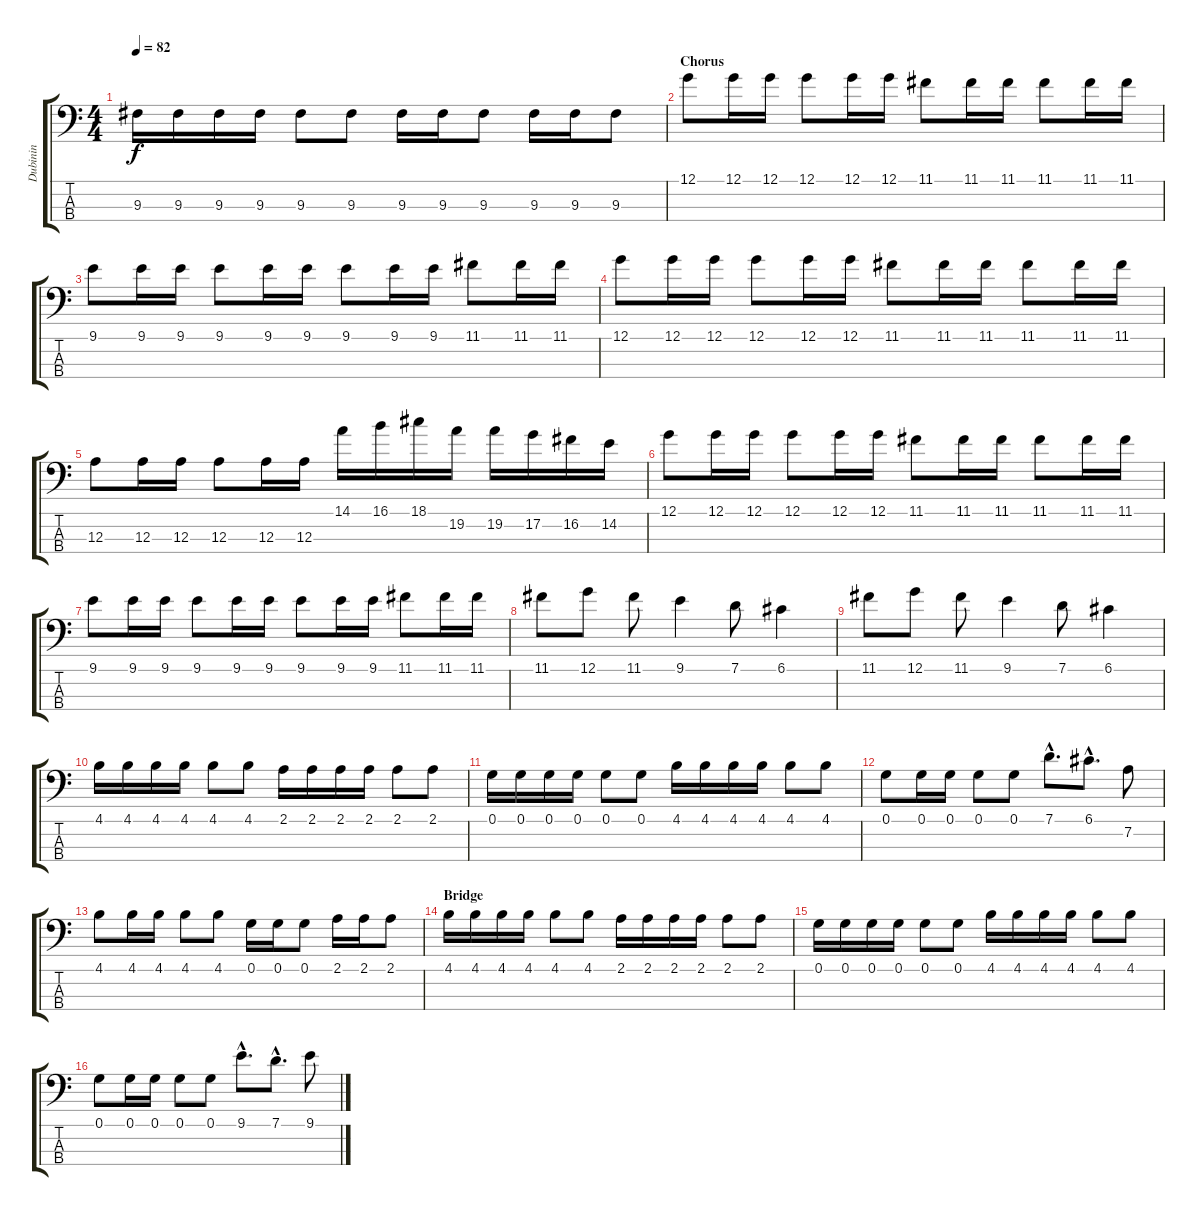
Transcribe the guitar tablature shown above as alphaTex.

\track ("Dubinin" "Dubinin") {instrument electricbassfinger}
\staff {score tabs}
\tuning (G2 D2 A1 E1) {hide}
\ts (4 4)
\tempo 82
\clef f4
\ks c
9.3.16{dy f} 9.3.16 9.3.16 9.3.16 9.3.8 9.3.8 9.3.16 9.3.16 9.3.8 9.3.16 9.3.16 9.3.8 |
\section ("" "Chorus")
12.1.8 12.1.16 12.1.16 12.1.8 12.1.16 12.1.16 11.1.8 11.1.16 11.1.16 11.1.8 11.1.16 11.1.16 |
9.1.8 9.1.16 9.1.16 9.1.8 9.1.16 9.1.16 9.1.8 9.1.16 9.1.16 11.1.8 11.1.16 11.1.16 |
12.1.8 12.1.16 12.1.16 12.1.8 12.1.16 12.1.16 11.1.8 11.1.16 11.1.16 11.1.8 11.1.16 11.1.16 |
12.3.8 12.3.16 12.3.16 12.3.8 12.3.16 12.3.16 14.1.16 16.1.16 18.1.16 19.2.16 19.2.16 17.2.16 16.2.16 14.2.16 |
12.1.8 12.1.16 12.1.16 12.1.8 12.1.16 12.1.16 11.1.8 11.1.16 11.1.16 11.1.8 11.1.16 11.1.16 |
9.1.8 9.1.16 9.1.16 9.1.8 9.1.16 9.1.16 9.1.8 9.1.16 9.1.16 11.1.8 11.1.16 11.1.16 |
11.1.8 12.1.8 11.1.8 9.1.4 7.1.8 6.1.4 |
11.1.8 12.1.8 11.1.8 9.1.4 7.1.8 6.1.4 |
4.1.16 4.1.16 4.1.16 4.1.16 4.1.8 4.1.8 2.1.16 2.1.16 2.1.16 2.1.16 2.1.8 2.1.8 |
0.1.16 0.1.16 0.1.16 0.1.16 0.1.8 0.1.8 4.1.16 4.1.16 4.1.16 4.1.16 4.1.8 4.1.8 |
0.1.8 0.1.16 0.1.16 0.1.8 0.1.8 7.1{hac}.8{d} 6.1{hac}.8{d} 7.2.8 |
4.1.8 4.1.16 4.1.16 4.1.8 4.1.8 0.1.16 0.1.16 0.1.8 2.1.16 2.1.16 2.1.8 |
\section ("" "Bridge")
4.1.16 4.1.16 4.1.16 4.1.16 4.1.8 4.1.8 2.1.16 2.1.16 2.1.16 2.1.16 2.1.8 2.1.8 |
0.1.16 0.1.16 0.1.16 0.1.16 0.1.8 0.1.8 4.1.16 4.1.16 4.1.16 4.1.16 4.1.8 4.1.8 |
0.1.8 0.1.16 0.1.16 0.1.8 0.1.8 9.1{hac}.8{d} 7.1{hac}.8{d} 9.1.8
